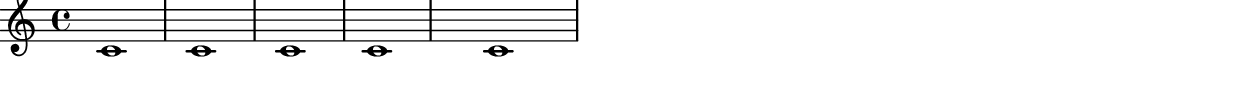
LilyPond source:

%% Generated by lilypond-book
%% Options: [exampleindent=10.16\mm,indent=0\mm,line-width=160\mm]
\include "lilypond-book-preamble.ly"


% ****************************************************************
% Start cut-&-pastable-section
% ****************************************************************

#(ly:set-option 'eps-box-padding 3.000000)



\paper {
  indent = 0\mm
  line-width = 160\mm
  % offset the left padding, also add 1mm as lilypond creates cropped
  % images with a little space on the right
  line-width = #(- line-width (* mm  3.000000) (* mm 1))
}

\layout {
  
}




% ****************************************************************
% ly snippet:
% ****************************************************************
\sourcefilename "/lilypond-2.23.82/input/regression/fret-diagrams-string-thickness.ly"
\sourcefileline 0
\version "2.17.6"

\header {
  texidoc = "String thickness can be changed, and diagrams can have variable
string thickness.  The thick zero-fret is adjusted accordingly for changed
@code{size}, @code{fret-diagram-details.string-thickness-factor} and
@code{fret-diagram-details.top-fret-thickness}.  There should be no visible gap
inside the red circle."
}

\layout { ragged-right = ##t }

<<
  \chords {
    c1 |
    c1 |
    c1 |
    c1 |
    c1
  }

  \new Voice {
    \textLengthOn
    %% C major for guitar,  verbose style
    c'1 ^\markup {
            \fret-diagram-verbose #'((mute 6)
                                     (place-fret 5 3 1)
                                     (place-fret 4 5 2)
                                     (place-fret 3 5 3)
                                     (place-fret 2 5 4)
                                     (place-fret 1 3 1)
                                     (barre 5 1 3))}

    %% C major for guitar,  verbose style
    \once
      \override TextScript.thickness = #1.5
    c'1 ^\markup {
            \fret-diagram-verbose #'((mute 6)
                                     (place-fret 5 3 1)
                                     (place-fret 4 5 2)
                                     (place-fret 3 5 3)
                                     (place-fret 2 5 4)
                                     (place-fret 1 3 1)
                                     (barre 5 1 3))}

    %% C major for guitar, verbose style
    \once
      \override TextScript.fret-diagram-details.string-thickness-factor = #0.3
    c' ^\markup {
            \fret-diagram-verbose #'((mute 6)
                                     (place-fret 5 3 1)
                                     (place-fret 4 5 2)
                                     (place-fret 3 5 3)
                                     (place-fret 2 5 4)
                                     (place-fret 1 3 1)
                                     (barre 5 1 3))}

    %% C major for guitar,  no barre,  verbose style
    c'1 ^\markup {
            \fret-diagram-verbose #'((mute 6)
                                     (place-fret 5 3 2)
                                     (place-fret 4 2 2)
                                     (open 3)
                                     (place-fret 2 1 1)
                                     (open 1))}

    %% C major for guitar,  no barre,  verbose style
    \once
      \override TextScript.fret-diagram-details.string-thickness-factor = #0.6
    \once
      \override TextScript.fret-diagram-details.top-fret-thickness = 16
    c' ^\markup \overlay {
            \translate #'(-3 . 1)
            \with-color #red
            \draw-circle #2 #0.1 ##f
            \override #'(size . 2)
            \fret-diagram-verbose #'((mute 6)
                                     (place-fret 5 3 2)
                                     (place-fret 4 2 2)
                                     (open 3)
                                     (place-fret 2 1 1)
                                     (open 1))}
 }
>>





% ****************************************************************
% end ly snippet
% ****************************************************************
